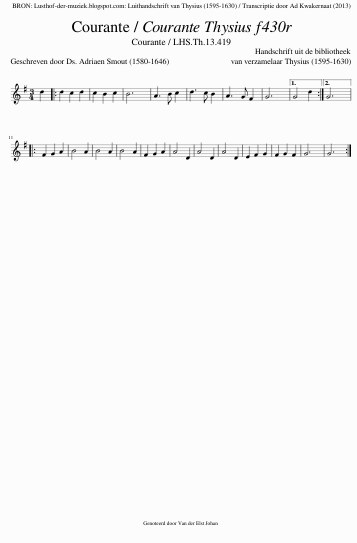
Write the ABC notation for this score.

X:1
L:1/8
Q:1/4=160
M:3/4
I:linebreak $
K:G
V:1 treble
V:1
 d2 |: d2 c2 d2 | c2 B2 c2 | B6 | A3 B c2 | %5
 d3 c B2 | A3 G F2 | G6 |1 G4 d2 :|2 G6 |:$ %10
 F2 G2 A2 | B4 A2 | B4 A2 | B4 A2 | F2 G2 A2 | %15
 A4 D2 | A4 D2 | A4 D2 | E2 F2 G2 | F2 G2 F2 | %20
 G6 | G6 :| %22
